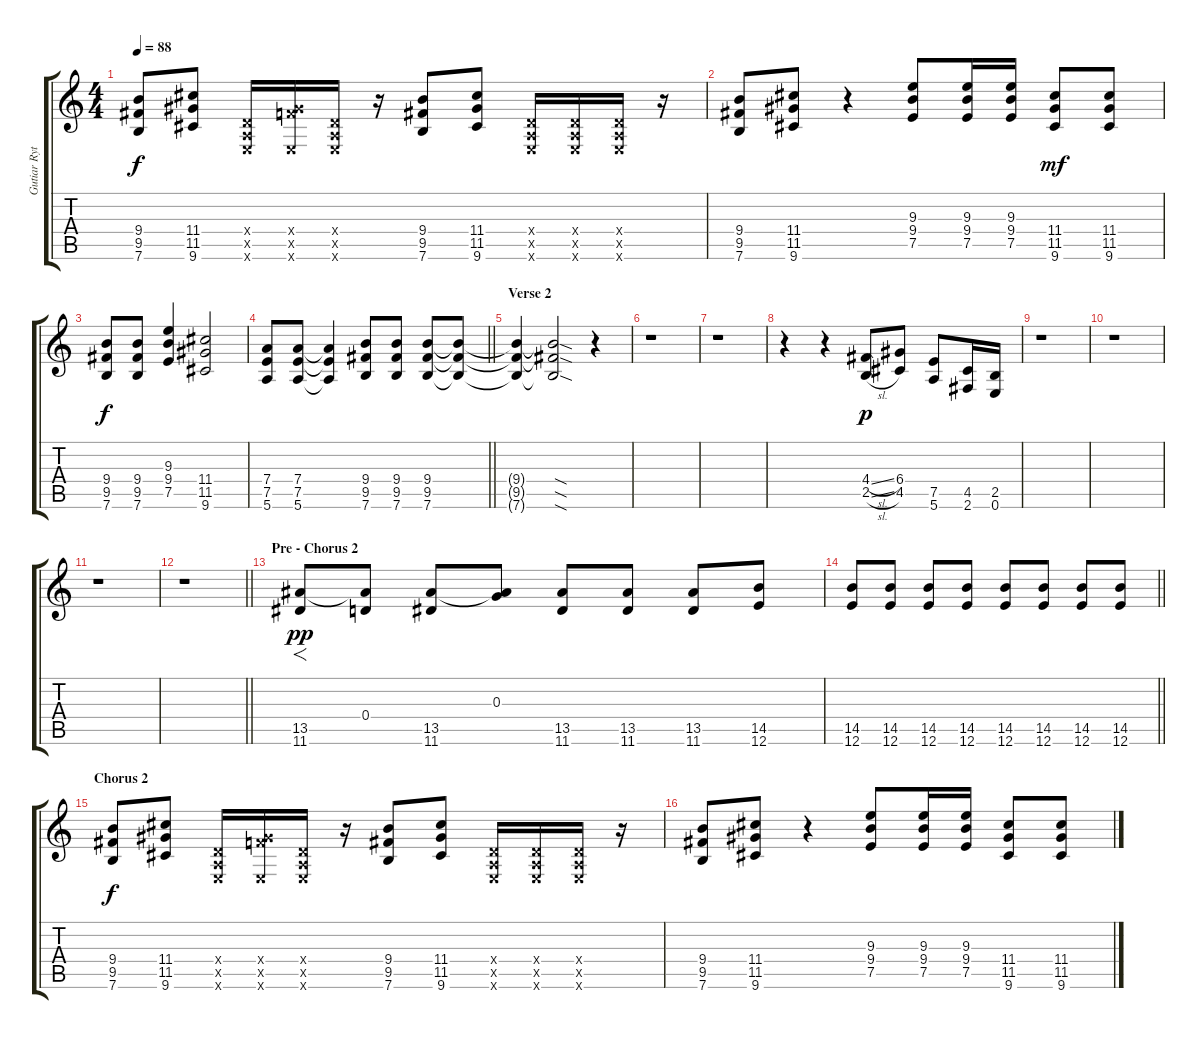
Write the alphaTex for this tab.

\track ("Gutiar Rythem" "Gutiar Ryt") {instrument distortionguitar}
\staff {score tabs}
\tuning (E4 B3 G3 D3 A2 E2) {hide}
\ts (4 4)
\tempo 88
\clef g2
\ks c
(9.4 9.5 7.6).8{dy f} (11.4 11.5 9.6).8 (0.4{x} 0.5{x} 0.6{x}).16 (6.4{x} 8.5{x} 0.6{x}).16 (0.4{x} 0.5{x} 0.6{x}).16 r.16 (9.4 9.5 7.6).8 (11.4 11.5 9.6).8 (0.4{x} 0.5{x} 0.6{x}).16 (0.4{x} 0.5{x} 0.6{x}).16 (0.4{x} 0.5{x} 0.6{x}).16 r.16 |
(9.4 9.5 7.6).8 (11.4 11.5 9.6).8 r.4 (9.3 9.4 7.5).8 (9.3 9.4 7.5).16 (9.3 9.4 7.5).16 (11.4 11.5 9.6).8{dy mf} (11.4 11.5 9.6).8 |
(9.4 9.5 7.6).8{dy f} (9.4 9.5 7.6).8 (9.3 9.4 7.5).4 (11.4 11.5 9.6).2 |
\barLineRight lightlight
(7.4 7.5 5.6).8 (7.4 7.5 5.6).8 (7.4{t} 7.5{t} 5.6{t}).4 (9.4 9.5 7.6).8 (9.4 9.5 7.6).8 (9.4 9.5 7.6).8 (9.4{t} 9.5{t} 7.6{t}).8 |
\section ("" "Verse 2")
(9.4{t} 9.5{t} 7.6{t}).4 (9.4{sod t} 9.5{sod t} 7.6{sod t}).2 r.4 |
r.1 |
r.1 |
r.4 r.4 (4.4{sl} 2.5{sl}).8{dy p} (6.4 4.5).8 (7.5 5.6).8 (4.5 2.6).16 (2.5 0.6).16 |
r.1 |
r.1 |
r.1 |
\barLineRight lightlight
r.1 |
\section ("" "Pre - Chorus 2")
(13.5 11.6).8{f dy pp} (0.4 13.5{t}).8 (13.5 11.6).8 (0.3 13.5{t}).8 (13.5 11.6).8 (13.5 11.6).8 (13.5 11.6).8 (14.5 12.6).8 |
\barLineRight lightlight
(14.5 12.6).8 (14.5 12.6).8 (14.5 12.6).8 (14.5 12.6).8 (14.5 12.6).8 (14.5 12.6).8 (14.5 12.6).8 (14.5 12.6).8 |
\section ("" "Chorus 2")
(9.4 9.5 7.6).8{dy f} (11.4 11.5 9.6).8 (0.4{x} 0.5{x} 0.6{x}).16 (6.4{x} 8.5{x} 0.6{x}).16 (0.4{x} 0.5{x} 0.6{x}).16 r.16 (9.4 9.5 7.6).8 (11.4 11.5 9.6).8 (0.4{x} 0.5{x} 0.6{x}).16 (0.4{x} 0.5{x} 0.6{x}).16 (0.4{x} 0.5{x} 0.6{x}).16 r.16 |
(9.4 9.5 7.6).8 (11.4 11.5 9.6).8 r.4 (9.3 9.4 7.5).8 (9.3 9.4 7.5).16 (9.3 9.4 7.5).16 (11.4 11.5 9.6).8 (11.4 11.5 9.6).8
